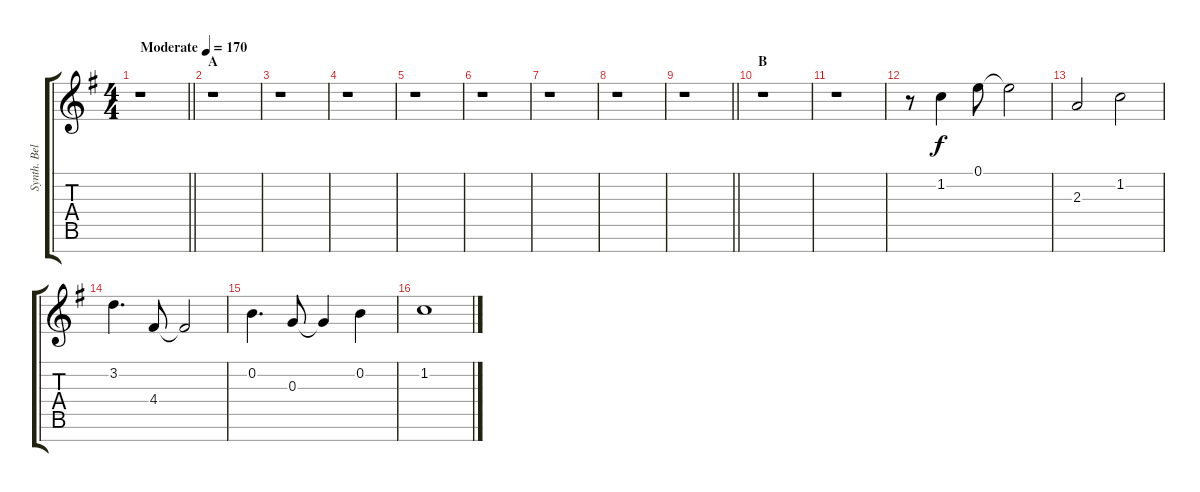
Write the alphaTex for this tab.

\track ("Synth. Bell" "Synth. Bel") {instrument vibraphone}
\staff {score tabs}
\tuning (E5 B4 G4 D4 A3 E3 B2) {hide}
\ts (4 4)
\tempo (170 "Moderate")
\clef g2
\barLineRight lightlight
\ks g
r.1{dy f instrument vibraphone} |
\section ("" "A")
r.1 |
r.1 |
r.1 |
r.1 |
r.1 |
r.1 |
r.1 |
\barLineRight lightlight
r.1 |
\section ("" "B")
r.1 |
r.1 |
r.8 1.2.4 0.1.8 0.1{t}.2 |
2.3.2 1.2.2 |
3.2.4{d} 4.4.8 4.4{t}.2 |
0.2.4{d} 0.3.8 0.3{t}.4 0.2.4 |
1.2.1
